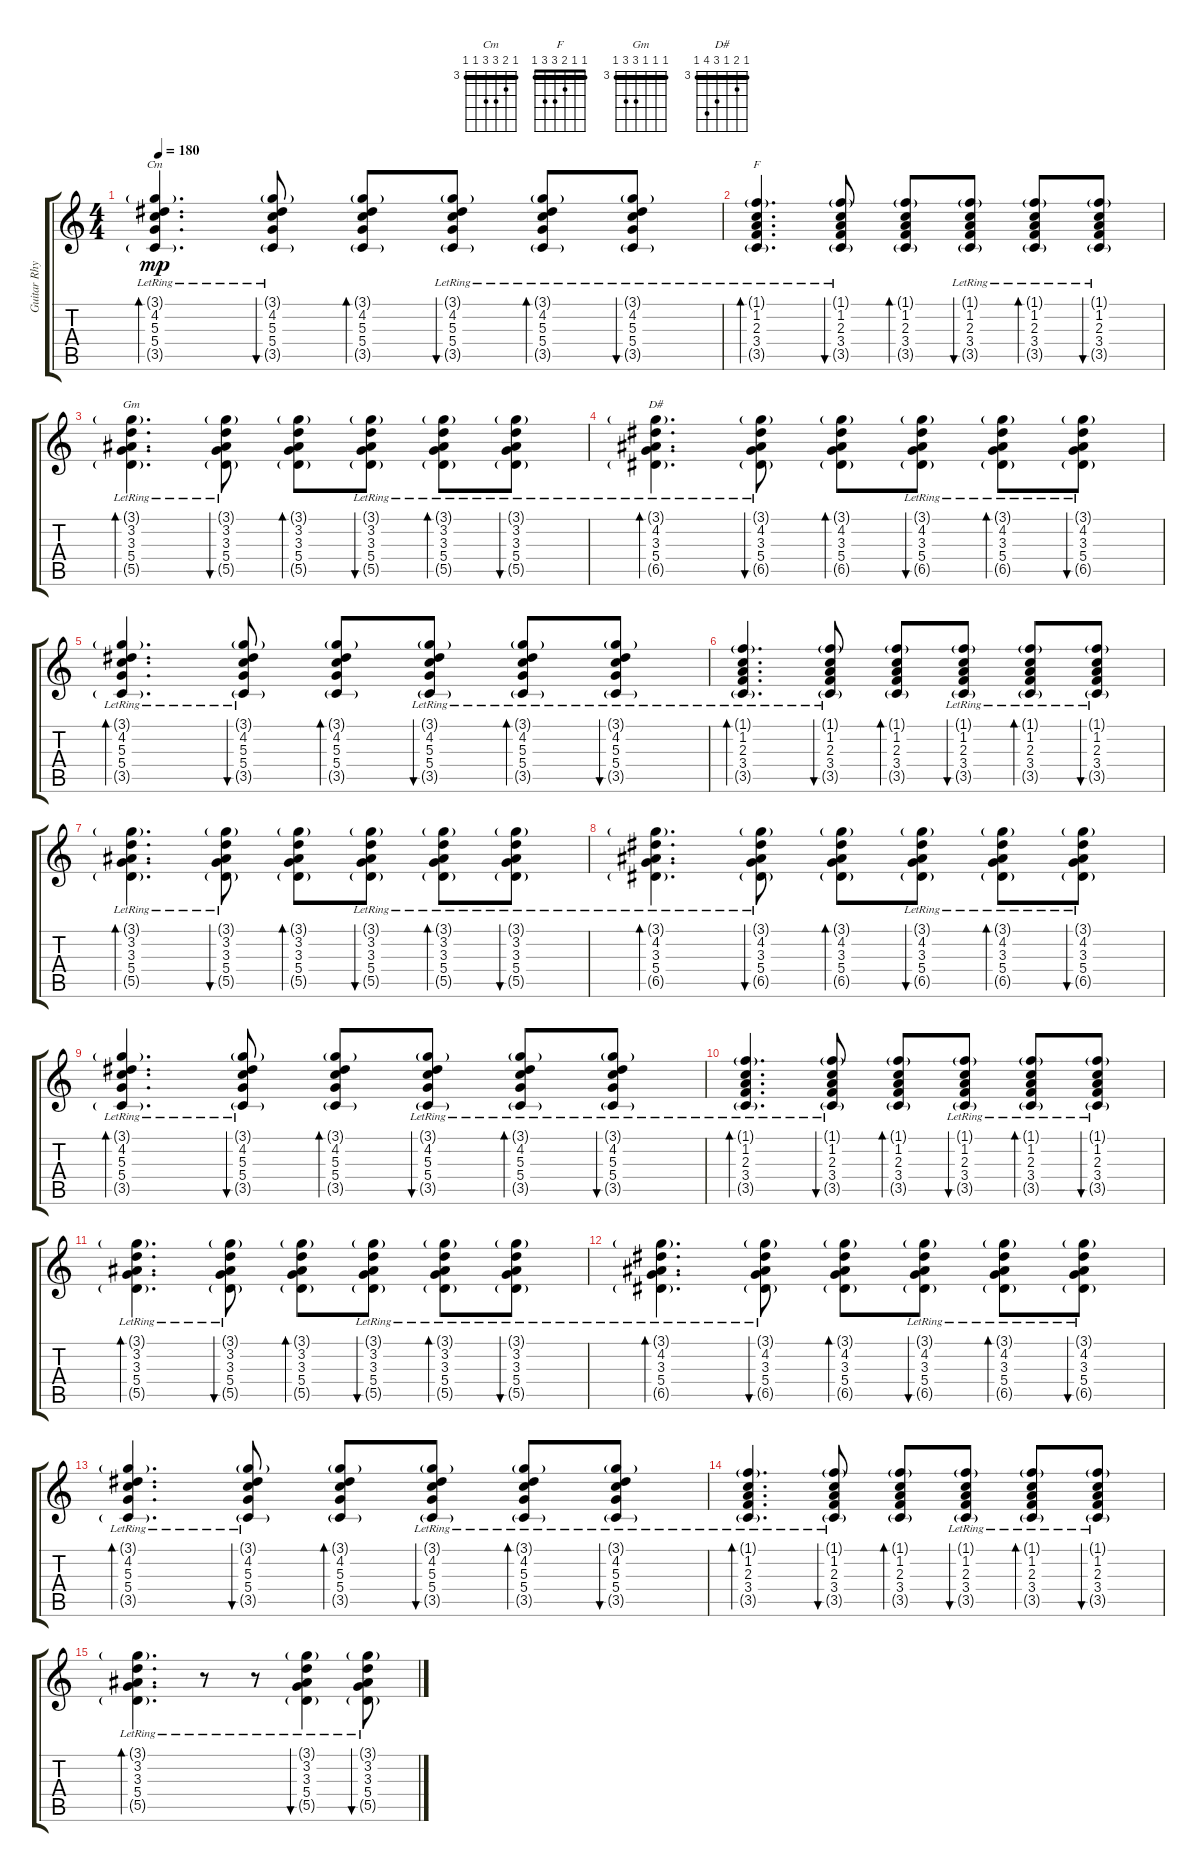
\track ("Guitar Rhythm" "Guitar Rhy") {instrument acousticguitarsteel}
\staff {score tabs}
\tuning (E4 B3 G3 D3 A2 E2) {hide}
\chord ("Cm" 3 4 5 5 3 3) {firstfret 3 barre 3}
\chord ("F" 1 1 2 3 3 1) {barre 1}
\chord ("Gm" 3 3 3 5 5 3) {firstfret 3 barre 3}
\chord ("D#" 3 4 3 5 6 3) {firstfret 3 barre 3}
\ts (4 4)
\tempo 180
\clef g2
\ks c
(3.1{g lr} 4.2{lr} 5.3{lr} 5.4{lr} 3.5{g lr}).4{d bd 60 ch "Cm" dy mp} (3.1{g lr} 4.2{lr} 5.3{lr} 5.4{lr} 3.5{g lr}).8{bu 60} (3.1{g} 4.2 5.3 5.4 3.5{g}).8{bd 60} (3.1{g lr} 4.2{lr} 5.3{lr} 5.4{lr} 3.5{g lr}).8{bu 60} (3.1{g lr} 4.2{lr} 5.3{lr} 5.4{lr} 3.5{g lr}).8{bd 60} (3.1{g lr} 4.2{lr} 5.3{lr} 5.4{lr} 3.5{g lr}).8{bu 60} |
(1.1{g lr} 1.2{lr} 2.3{lr} 3.4{lr} 3.5{g lr}).4{d bd 60 ch "F"} (1.1{g lr} 1.2{lr} 2.3{lr} 3.4{lr} 3.5{g lr}).8{bu 60} (1.1{g} 1.2 2.3 3.4 3.5{g}).8{bd 60} (1.1{g lr} 1.2{lr} 2.3{lr} 3.4{lr} 3.5{g lr}).8{bu 60} (1.1{g lr} 1.2{lr} 2.3{lr} 3.4{lr} 3.5{g lr}).8{bd 60} (1.1{g lr} 1.2{lr} 2.3{lr} 3.4{lr} 3.5{g lr}).8{bu 60} |
(3.1{g lr} 3.2{lr} 3.3{lr} 5.4{lr} 5.5{g lr}).4{d bd 60 ch "Gm"} (3.1{g lr} 3.2{lr} 3.3{lr} 5.4{lr} 5.5{g lr}).8{bu 60} (3.1{g} 3.2 3.3 5.4 5.5{g}).8{bd 60} (3.1{g lr} 3.2{lr} 3.3{lr} 5.4{lr} 5.5{g lr}).8{bu 60} (3.1{g lr} 3.2{lr} 3.3{lr} 5.4{lr} 5.5{g lr}).8{bd 60} (3.1{g lr} 3.2{lr} 3.3{lr} 5.4{lr} 5.5{g lr}).8{bu 60} |
(3.1{g lr} 4.2{lr} 3.3{lr} 5.4{lr} 6.5{g lr}).4{d bd 60 ch "D#"} (3.1{g lr} 4.2{lr} 3.3{lr} 5.4{lr} 6.5{g lr}).8{bu 60} (3.1{g} 4.2 3.3 5.4 6.5{g}).8{bd 60} (3.1{g lr} 4.2{lr} 3.3{lr} 5.4{lr} 6.5{g lr}).8{bu 60} (3.1{g lr} 4.2{lr} 3.3{lr} 5.4{lr} 6.5{g lr}).8{bd 60} (3.1{g lr} 4.2{lr} 3.3{lr} 5.4{lr} 6.5{g lr}).8{bu 60} |
(3.1{g lr} 4.2{lr} 5.3{lr} 5.4{lr} 3.5{g lr}).4{d bd 60} (3.1{g lr} 4.2{lr} 5.3{lr} 5.4{lr} 3.5{g lr}).8{bu 60} (3.1{g} 4.2 5.3 5.4 3.5{g}).8{bd 60} (3.1{g lr} 4.2{lr} 5.3{lr} 5.4{lr} 3.5{g lr}).8{bu 60} (3.1{g lr} 4.2{lr} 5.3{lr} 5.4{lr} 3.5{g lr}).8{bd 60} (3.1{g lr} 4.2{lr} 5.3{lr} 5.4{lr} 3.5{g lr}).8{bu 60} |
(1.1{g lr} 1.2{lr} 2.3{lr} 3.4{lr} 3.5{g lr}).4{d bd 60} (1.1{g lr} 1.2{lr} 2.3{lr} 3.4{lr} 3.5{g lr}).8{bu 60} (1.1{g} 1.2 2.3 3.4 3.5{g}).8{bd 60} (1.1{g lr} 1.2{lr} 2.3{lr} 3.4{lr} 3.5{g lr}).8{bu 60} (1.1{g lr} 1.2{lr} 2.3{lr} 3.4{lr} 3.5{g lr}).8{bd 60} (1.1{g lr} 1.2{lr} 2.3{lr} 3.4{lr} 3.5{g lr}).8{bu 60} |
(3.1{g lr} 3.2{lr} 3.3{lr} 5.4{lr} 5.5{g lr}).4{d bd 60} (3.1{g lr} 3.2{lr} 3.3{lr} 5.4{lr} 5.5{g lr}).8{bu 60} (3.1{g} 3.2 3.3 5.4 5.5{g}).8{bd 60} (3.1{g lr} 3.2{lr} 3.3{lr} 5.4{lr} 5.5{g lr}).8{bu 60} (3.1{g lr} 3.2{lr} 3.3{lr} 5.4{lr} 5.5{g lr}).8{bd 60} (3.1{g lr} 3.2{lr} 3.3{lr} 5.4{lr} 5.5{g lr}).8{bu 60} |
(3.1{g lr} 4.2{lr} 3.3{lr} 5.4{lr} 6.5{g lr}).4{d bd 60} (3.1{g lr} 4.2{lr} 3.3{lr} 5.4{lr} 6.5{g lr}).8{bu 60} (3.1{g} 4.2 3.3 5.4 6.5{g}).8{bd 60} (3.1{g lr} 4.2{lr} 3.3{lr} 5.4{lr} 6.5{g lr}).8{bu 60} (3.1{g lr} 4.2{lr} 3.3{lr} 5.4{lr} 6.5{g lr}).8{bd 60} (3.1{g lr} 4.2{lr} 3.3{lr} 5.4{lr} 6.5{g lr}).8{bu 60} |
(3.1{g lr} 4.2{lr} 5.3{lr} 5.4{lr} 3.5{g lr}).4{d bd 60} (3.1{g lr} 4.2{lr} 5.3{lr} 5.4{lr} 3.5{g lr}).8{bu 60} (3.1{g} 4.2 5.3 5.4 3.5{g}).8{bd 60} (3.1{g lr} 4.2{lr} 5.3{lr} 5.4{lr} 3.5{g lr}).8{bu 60} (3.1{g lr} 4.2{lr} 5.3{lr} 5.4{lr} 3.5{g lr}).8{bd 60} (3.1{g lr} 4.2{lr} 5.3{lr} 5.4{lr} 3.5{g lr}).8{bu 60} |
(1.1{g lr} 1.2{lr} 2.3{lr} 3.4{lr} 3.5{g lr}).4{d bd 60} (1.1{g lr} 1.2{lr} 2.3{lr} 3.4{lr} 3.5{g lr}).8{bu 60} (1.1{g} 1.2 2.3 3.4 3.5{g}).8{bd 60} (1.1{g lr} 1.2{lr} 2.3{lr} 3.4{lr} 3.5{g lr}).8{bu 60} (1.1{g lr} 1.2{lr} 2.3{lr} 3.4{lr} 3.5{g lr}).8{bd 60} (1.1{g lr} 1.2{lr} 2.3{lr} 3.4{lr} 3.5{g lr}).8{bu 60} |
(3.1{g lr} 3.2{lr} 3.3{lr} 5.4{lr} 5.5{g lr}).4{d bd 60} (3.1{g lr} 3.2{lr} 3.3{lr} 5.4{lr} 5.5{g lr}).8{bu 60} (3.1{g} 3.2 3.3 5.4 5.5{g}).8{bd 60} (3.1{g lr} 3.2{lr} 3.3{lr} 5.4{lr} 5.5{g lr}).8{bu 60} (3.1{g lr} 3.2{lr} 3.3{lr} 5.4{lr} 5.5{g lr}).8{bd 60} (3.1{g lr} 3.2{lr} 3.3{lr} 5.4{lr} 5.5{g lr}).8{bu 60} |
(3.1{g lr} 4.2{lr} 3.3{lr} 5.4{lr} 6.5{g lr}).4{d bd 60} (3.1{g lr} 4.2{lr} 3.3{lr} 5.4{lr} 6.5{g lr}).8{bu 60} (3.1{g} 4.2 3.3 5.4 6.5{g}).8{bd 60} (3.1{g lr} 4.2{lr} 3.3{lr} 5.4{lr} 6.5{g lr}).8{bu 60} (3.1{g lr} 4.2{lr} 3.3{lr} 5.4{lr} 6.5{g lr}).8{bd 60} (3.1{g lr} 4.2{lr} 3.3{lr} 5.4{lr} 6.5{g lr}).8{bu 60} |
(3.1{g lr} 4.2{lr} 5.3{lr} 5.4{lr} 3.5{g lr}).4{d bd 60} (3.1{g lr} 4.2{lr} 5.3{lr} 5.4{lr} 3.5{g lr}).8{bu 60} (3.1{g} 4.2 5.3 5.4 3.5{g}).8{bd 60} (3.1{g lr} 4.2{lr} 5.3{lr} 5.4{lr} 3.5{g lr}).8{bu 60} (3.1{g lr} 4.2{lr} 5.3{lr} 5.4{lr} 3.5{g lr}).8{bd 60} (3.1{g lr} 4.2{lr} 5.3{lr} 5.4{lr} 3.5{g lr}).8{bu 60} |
(1.1{g lr} 1.2{lr} 2.3{lr} 3.4{lr} 3.5{g lr}).4{d bd 60} (1.1{g lr} 1.2{lr} 2.3{lr} 3.4{lr} 3.5{g lr}).8{bu 60} (1.1{g} 1.2 2.3 3.4 3.5{g}).8{bd 60} (1.1{g lr} 1.2{lr} 2.3{lr} 3.4{lr} 3.5{g lr}).8{bu 60} (1.1{g lr} 1.2{lr} 2.3{lr} 3.4{lr} 3.5{g lr}).8{bd 60} (1.1{g lr} 1.2{lr} 2.3{lr} 3.4{lr} 3.5{g lr}).8{bu 60} |
(3.1{g lr} 3.2{lr} 3.3{lr} 5.4{lr} 5.5{g lr}).4{d bd 60} r.8 r.8 (3.1{g lr} 3.2{lr} 3.3{lr} 5.4{lr} 5.5{g lr}).4{bu 60} (3.1{g lr} 3.2{lr} 3.3{lr} 5.4{lr} 5.5{g lr}).8{bu 60}
